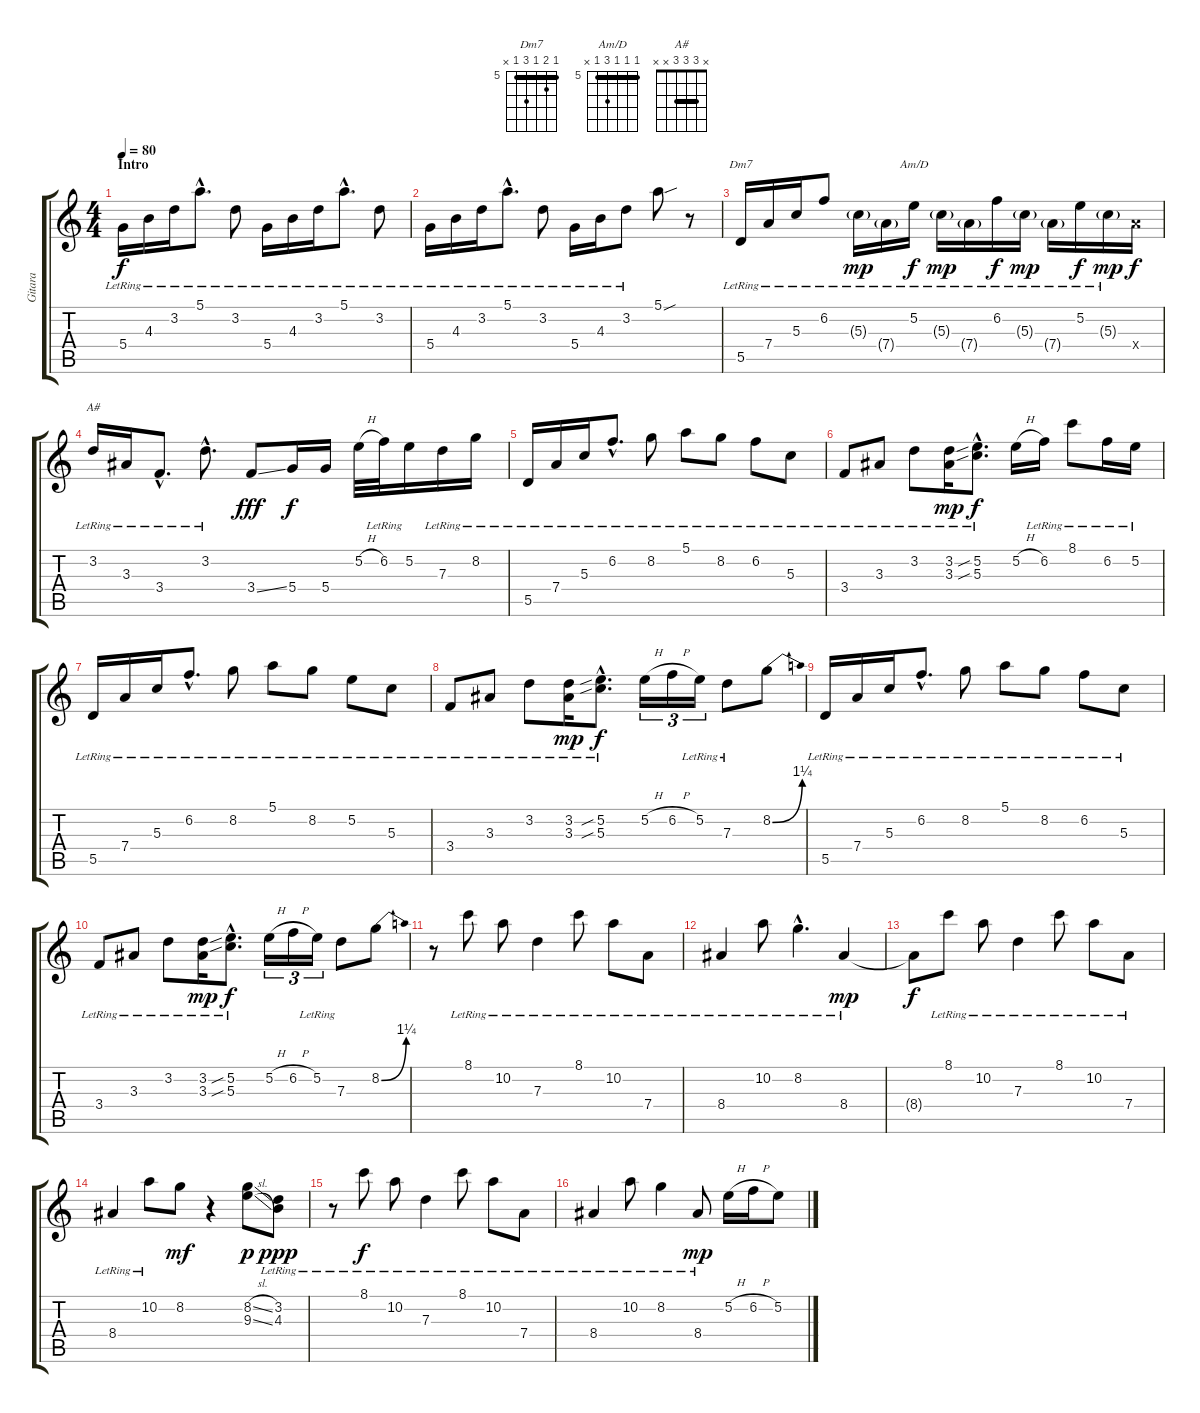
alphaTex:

\track ("Gitara" "Gitara") {instrument acousticguitarsteel}
\staff {score tabs}
\tuning (E4 B3 G3 D3 A2 E2) {hide}
\chord ("Dm7" 5 6 5 7 5 x) {firstfret 5 barre 5}
\chord ("Am/D" 5 5 5 7 5 x) {firstfret 5 barre 5}
\chord ("A#" x 3 3 3 x x) {barre 3}
\ts (4 4)
\section ("" "Intro")
\tempo 80
\clef g2
\ks c
5.4{lr}.16{dy f instrument acousticguitarsteel} 4.3{lr}.16 3.2{lr}.16 5.1{hac lr}.8{d} 3.2{lr}.8 5.4{lr}.16 4.3{lr}.16 3.2{lr}.16 5.1{hac lr}.8{d} 3.2{lr}.8 |
5.4{lr}.16 4.3{lr}.16 3.2{lr}.16 5.1{hac lr}.8{d} 3.2{lr}.8 5.4{lr}.16 4.3{lr}.16 3.2{lr}.8 5.1{sou}.8 r.8 |
5.5{lr}.16{ch "Dm7"} 7.4{lr}.16 5.3{lr}.16 6.2{lr}.8 5.3{g lr}.16{dy mp} 7.4{g lr}.16 5.2{lr}.16{ch "Am/D" dy f} 5.3{g lr}.16{dy mp} 7.4{g lr}.16 6.2{lr}.16{dy f} 5.3{g lr}.16{dy mp} 7.4{g lr}.16 5.2{lr}.16{dy f} 5.3{g lr}.16{dy mp} 7.4{x}.16{dy f} |
3.2{lr}.16{ch "A#"} 3.3{lr}.16 3.4{hac lr}.8{d} 3.2{hac lr}.8{d} 3.4{ss}.8{dy fff} 5.4.16{dy f} 5.4.16 5.2{h}.32 6.2{lr}.32 5.2.16 7.3{lr}.16 8.2{lr}.16 |
5.5{lr}.16 7.4{lr}.16 5.3{lr}.16 6.2{hac lr}.8{d} 8.2{lr}.8 5.1{lr}.8 8.2{lr}.8 6.2{lr}.8 5.3{lr}.8 |
3.4{lr}.8 3.3{lr}.8 3.2{lr}.8 (3.2{lr} 3.3{lr}).16{dy mp} (5.2{sib hac lr} 5.3{sib hac lr}).8{d dy f} 5.2{h}.16 6.2{lr}.16 8.1{lr}.8 6.2{lr}.16 5.2{lr}.16 |
5.5{lr}.16 7.4{lr}.16 5.3{lr}.16 6.2{hac lr}.8{d} 8.2{lr}.8 5.1{lr}.8 8.2{lr}.8 5.2{lr}.8 5.3{lr}.8 |
3.4{lr}.8 3.3{lr}.8 3.2{lr}.8 (3.2{lr} 3.3{lr}).16{dy mp} (5.2{sib hac lr} 5.3{sib hac lr}).8{d dy f} 5.2{h}.16{tu (3 2)} 6.2{h}.16{tu (3 2)} 5.2{lr}.16{tu (3 2)} 7.3{lr}.8 8.2{be (bend 0 0 60 5)}.8 |
5.5{lr}.16 7.4{lr}.16 5.3{lr}.16 6.2{hac lr}.8{d} 8.2{lr}.8 5.1{lr}.8 8.2{lr}.8 6.2{lr}.8 5.3{lr}.8 |
3.4{lr}.8 3.3{lr}.8 3.2{lr}.8 (3.2{lr} 3.3{lr}).16{dy mp} (5.2{sib hac lr} 5.3{sib hac lr}).8{d dy f} 5.2{h}.16{tu (3 2)} 6.2{h}.16{tu (3 2)} 5.2{lr}.16{tu (3 2)} 7.3{lr}.8 8.2{be (bend 0 0 60 5)}.8 |
r.8 8.1{lr}.8 10.2{lr}.8 7.3{lr}.4 8.1{lr}.8 10.2{lr}.8 7.4{lr}.8 |
8.4{lr}.4 10.2{lr}.8 8.2{hac lr}.4{d} 8.4{lr}.4{dy mp} |
8.4{t}.8{dy f} 8.1{lr}.8 10.2{lr}.8 7.3{lr}.4 8.1{lr}.8 10.2{lr}.8 7.4{lr}.8 |
8.4{lr}.4 10.2{lr}.8 8.2.8{dy mf} r.4 (8.2{sl} 9.3{sl}).8{dy p} (3.2{lr} 4.3).8{dy ppp} |
r.8 8.1{lr}.8{dy f} 10.2{lr}.8 7.3{lr}.4 8.1{lr}.8 10.2{lr}.8 7.4{lr}.8 |
8.4{lr}.4 10.2{lr}.8 8.2{lr}.4 8.4{lr}.8{dy mp} 5.2{h}.16 6.2{h}.16 5.2.8
